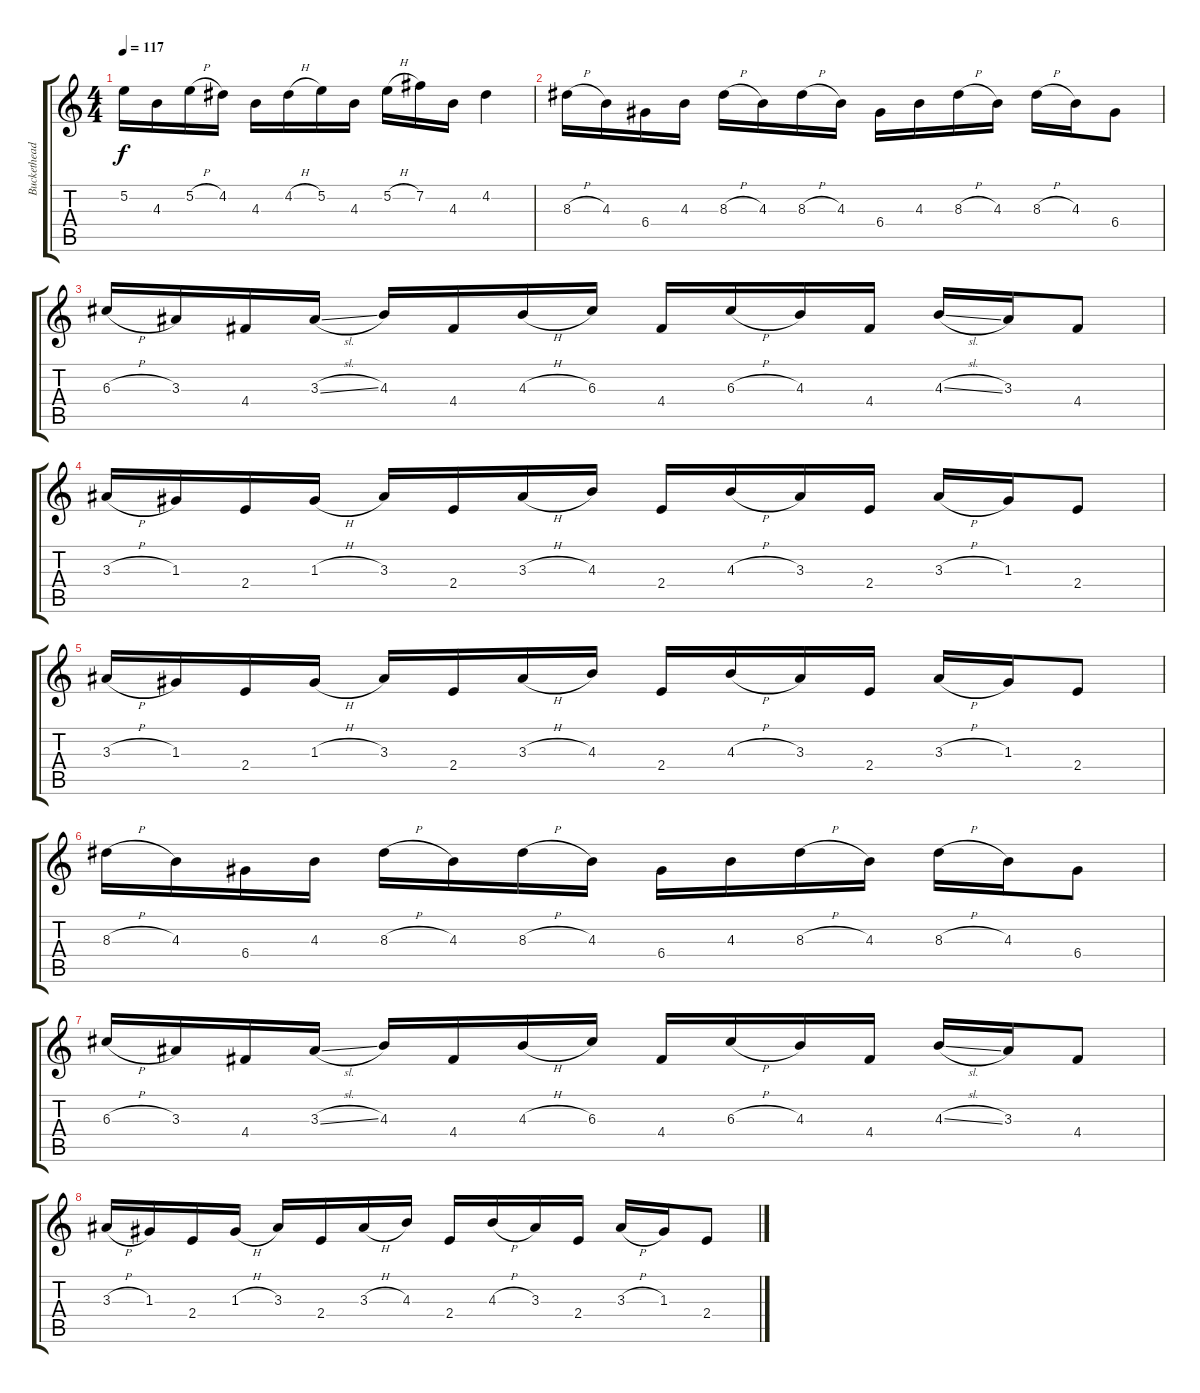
\track ("Buckethead" "Buckethead") {instrument electricguitarjazz}
\staff {score tabs}
\tuning (E4 B3 G3 D3 A2 E2) {hide}
\ts (4 4)
\tempo 117
\clef g2
\ks c
5.2.16{dy f} 4.3.16 5.2{h}.16 4.2.16 4.3.16 4.2{h}.16 5.2.16 4.3.16 5.2{h}.16 7.2.16 4.3.16 4.2.4 |
8.3{h}.16 4.3.16 6.4.16 4.3.16 8.3{h}.16 4.3.16 8.3{h}.16 4.3.16 6.4.16 4.3.16 8.3{h}.16 4.3.16 8.3{h}.16 4.3.16 6.4.8 |
6.3{h}.16 3.3.16 4.4.16 3.3{sl}.16 4.3.16 4.4.16 4.3{h}.16 6.3.16 4.4.16 6.3{h}.16 4.3.16 4.4.16 4.3{sl}.16 3.3.16 4.4.8 |
3.3{h}.16 1.3.16 2.4.16 1.3{h}.16 3.3.16 2.4.16 3.3{h}.16 4.3.16 2.4.16 4.3{h}.16 3.3.16 2.4.16 3.3{h}.16 1.3.16 2.4.8 |
3.3{h}.16 1.3.16 2.4.16 1.3{h}.16 3.3.16 2.4.16 3.3{h}.16 4.3.16 2.4.16 4.3{h}.16 3.3.16 2.4.16 3.3{h}.16 1.3.16 2.4.8 |
8.3{h}.16 4.3.16 6.4.16 4.3.16 8.3{h}.16 4.3.16 8.3{h}.16 4.3.16 6.4.16 4.3.16 8.3{h}.16 4.3.16 8.3{h}.16 4.3.16 6.4.8 |
6.3{h}.16 3.3.16 4.4.16 3.3{sl}.16 4.3.16 4.4.16 4.3{h}.16 6.3.16 4.4.16 6.3{h}.16 4.3.16 4.4.16 4.3{sl}.16 3.3.16 4.4.8 |
3.3{h}.16 1.3.16 2.4.16 1.3{h}.16 3.3.16 2.4.16 3.3{h}.16 4.3.16 2.4.16 4.3{h}.16 3.3.16 2.4.16 3.3{h}.16 1.3.16 2.4.8
